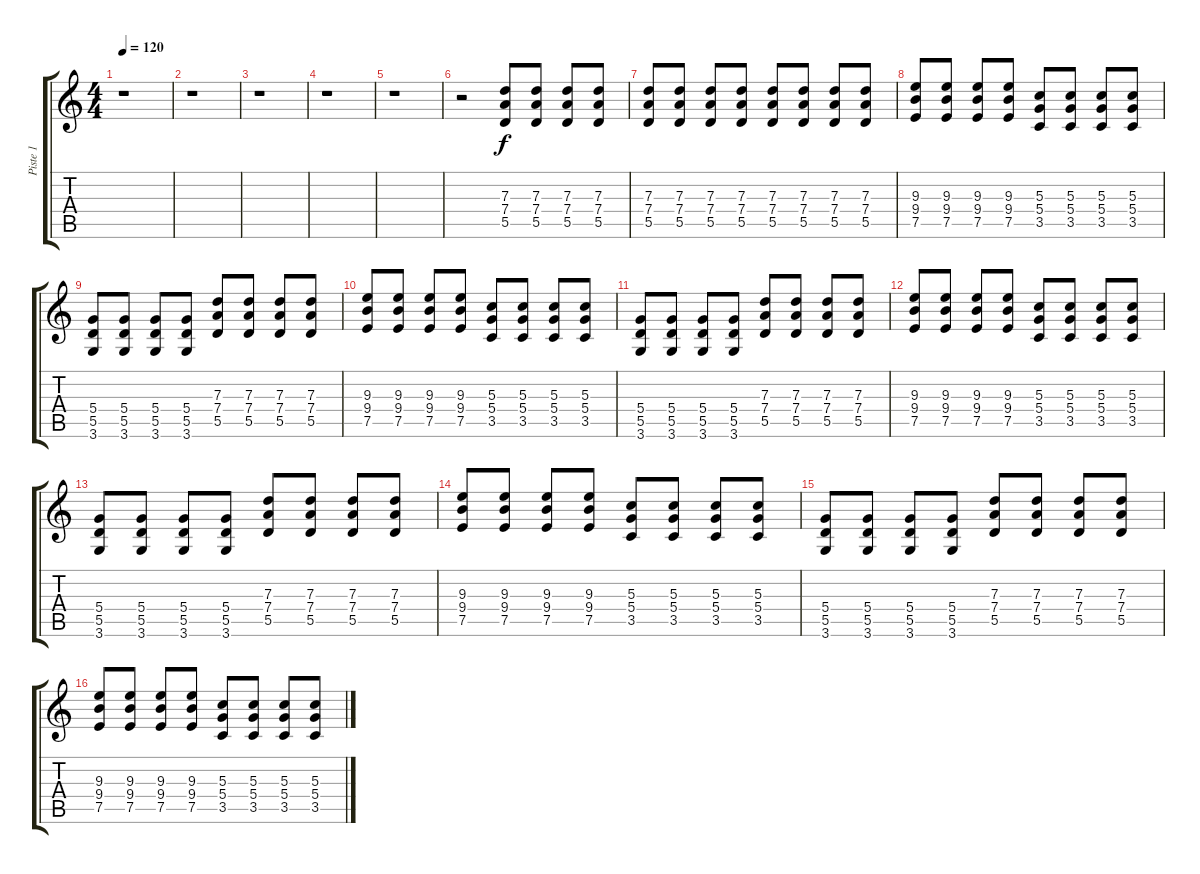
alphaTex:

\track ("Piste 1" "Piste 1") {instrument overdrivenguitar}
\staff {score tabs}
\tuning (E4 B3 G3 D3 A2 E2) {hide}
\ts (4 4)
\tempo 120
\clef g2
\ks c
r.1{dy f} |
r.1 |
r.1 |
r.1 |
r.1 |
r.2 (7.3 7.4 5.5).8 (7.3 7.4 5.5).8 (7.3 7.4 5.5).8 (7.3 7.4 5.5).8 |
(7.3 7.4 5.5).8 (7.3 7.4 5.5).8 (7.3 7.4 5.5).8 (7.3 7.4 5.5).8 (7.3 7.4 5.5).8 (7.3 7.4 5.5).8 (7.3 7.4 5.5).8 (7.3 7.4 5.5).8 |
(9.3 9.4 7.5).8 (9.3 9.4 7.5).8 (9.3 9.4 7.5).8 (9.3 9.4 7.5).8 (5.3 5.4 3.5).8 (5.3 5.4 3.5).8 (5.3 5.4 3.5).8 (5.3 5.4 3.5).8 |
(5.4 5.5 3.6).8 (5.4 5.5 3.6).8 (5.4 5.5 3.6).8 (5.4 5.5 3.6).8 (7.3 7.4 5.5).8 (7.3 7.4 5.5).8 (7.3 7.4 5.5).8 (7.3 7.4 5.5).8 |
(9.3 9.4 7.5).8 (9.3 9.4 7.5).8 (9.3 9.4 7.5).8 (9.3 9.4 7.5).8 (5.3 5.4 3.5).8 (5.3 5.4 3.5).8 (5.3 5.4 3.5).8 (5.3 5.4 3.5).8 |
(5.4 5.5 3.6).8 (5.4 5.5 3.6).8 (5.4 5.5 3.6).8 (5.4 5.5 3.6).8 (7.3 7.4 5.5).8 (7.3 7.4 5.5).8 (7.3 7.4 5.5).8 (7.3 7.4 5.5).8 |
(9.3 9.4 7.5).8 (9.3 9.4 7.5).8 (9.3 9.4 7.5).8 (9.3 9.4 7.5).8 (5.3 5.4 3.5).8 (5.3 5.4 3.5).8 (5.3 5.4 3.5).8 (5.3 5.4 3.5).8 |
(5.4 5.5 3.6).8 (5.4 5.5 3.6).8 (5.4 5.5 3.6).8 (5.4 5.5 3.6).8 (7.3 7.4 5.5).8 (7.3 7.4 5.5).8 (7.3 7.4 5.5).8 (7.3 7.4 5.5).8 |
(9.3 9.4 7.5).8 (9.3 9.4 7.5).8 (9.3 9.4 7.5).8 (9.3 9.4 7.5).8 (5.3 5.4 3.5).8 (5.3 5.4 3.5).8 (5.3 5.4 3.5).8 (5.3 5.4 3.5).8 |
(5.4 5.5 3.6).8 (5.4 5.5 3.6).8 (5.4 5.5 3.6).8 (5.4 5.5 3.6).8 (7.3 7.4 5.5).8 (7.3 7.4 5.5).8 (7.3 7.4 5.5).8 (7.3 7.4 5.5).8 |
(9.3 9.4 7.5).8 (9.3 9.4 7.5).8 (9.3 9.4 7.5).8 (9.3 9.4 7.5).8 (5.3 5.4 3.5).8 (5.3 5.4 3.5).8 (5.3 5.4 3.5).8 (5.3 5.4 3.5).8
